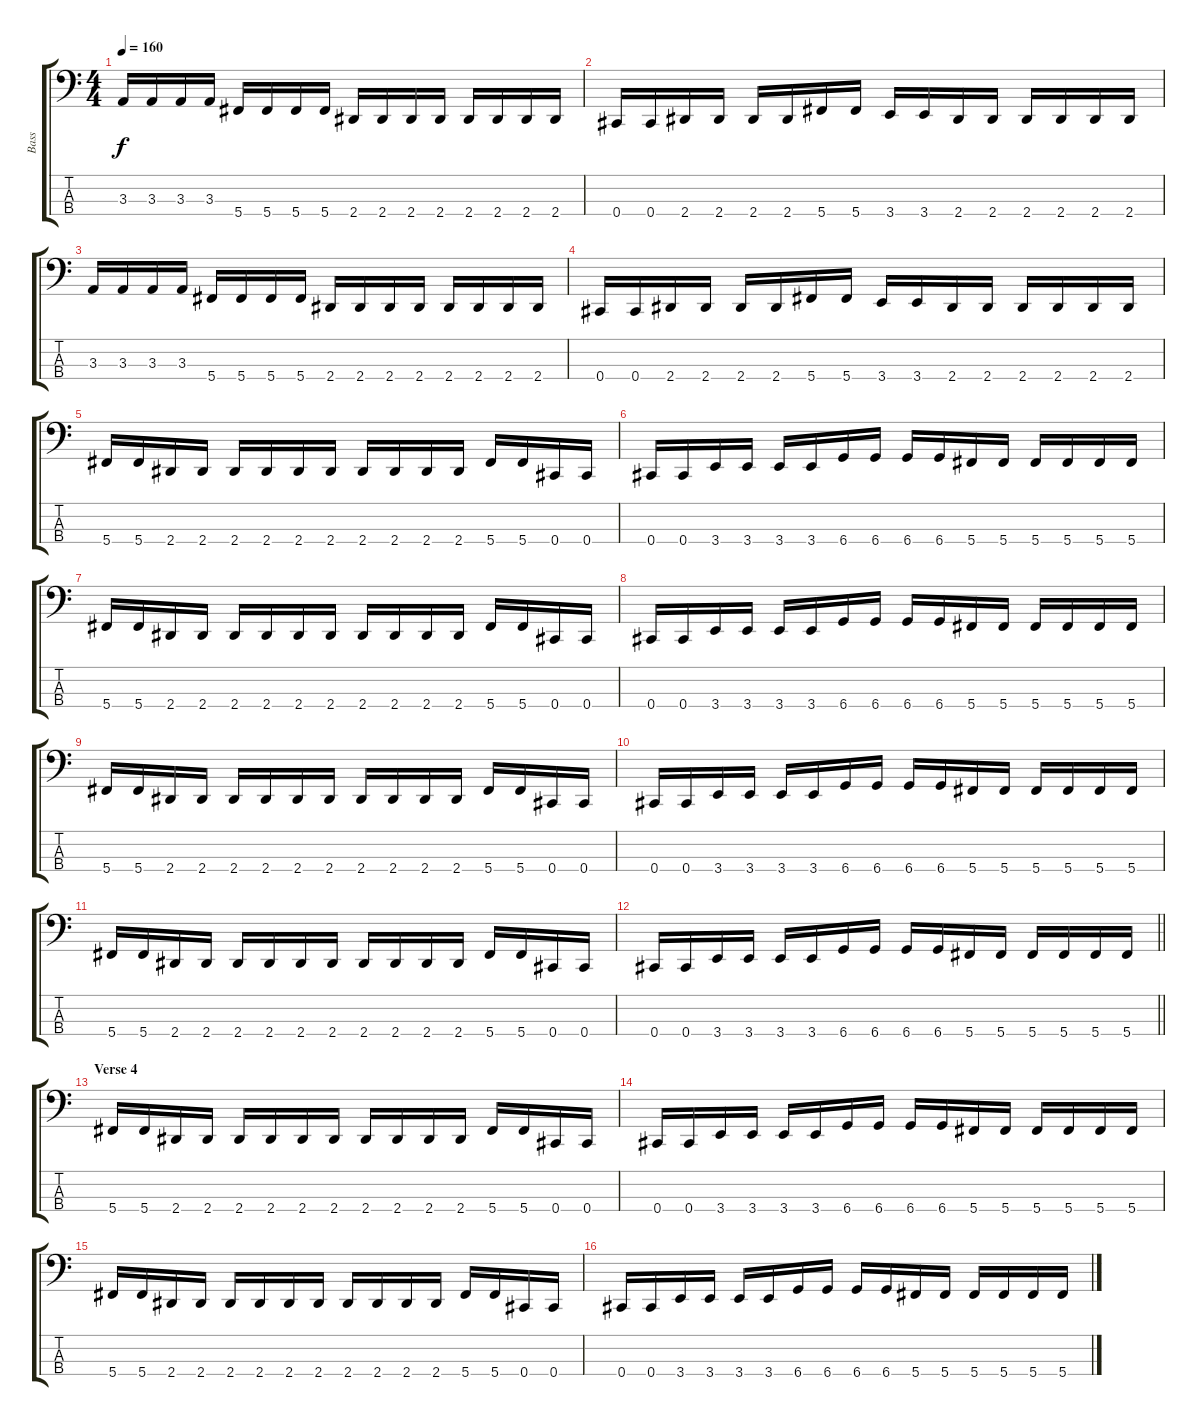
\track ("Bass" "Bass") {instrument electricbasspick}
\staff {score tabs}
\tuning (E2 B1 Gb1 Db1) {hide}
\ts (4 4)
\tempo 160
\clef f4
\ks c
3.3.16{dy f} 3.3.16 3.3.16 3.3.16 5.4.16 5.4.16 5.4.16 5.4.16 2.4.16 2.4.16 2.4.16 2.4.16 2.4.16 2.4.16 2.4.16 2.4.16 |
0.4.16 0.4.16 2.4.16 2.4.16 2.4.16 2.4.16 5.4.16 5.4.16 3.4.16 3.4.16 2.4.16 2.4.16 2.4.16 2.4.16 2.4.16 2.4.16 |
3.3.16 3.3.16 3.3.16 3.3.16 5.4.16 5.4.16 5.4.16 5.4.16 2.4.16 2.4.16 2.4.16 2.4.16 2.4.16 2.4.16 2.4.16 2.4.16 |
0.4.16 0.4.16 2.4.16 2.4.16 2.4.16 2.4.16 5.4.16 5.4.16 3.4.16 3.4.16 2.4.16 2.4.16 2.4.16 2.4.16 2.4.16 2.4.16 |
5.4.16 5.4.16 2.4.16 2.4.16 2.4.16 2.4.16 2.4.16 2.4.16 2.4.16 2.4.16 2.4.16 2.4.16 5.4.16 5.4.16 0.4.16 0.4.16 |
0.4.16 0.4.16 3.4.16 3.4.16 3.4.16 3.4.16 6.4.16 6.4.16 6.4.16 6.4.16 5.4.16 5.4.16 5.4.16 5.4.16 5.4.16 5.4.16 |
5.4.16 5.4.16 2.4.16 2.4.16 2.4.16 2.4.16 2.4.16 2.4.16 2.4.16 2.4.16 2.4.16 2.4.16 5.4.16 5.4.16 0.4.16 0.4.16 |
0.4.16 0.4.16 3.4.16 3.4.16 3.4.16 3.4.16 6.4.16 6.4.16 6.4.16 6.4.16 5.4.16 5.4.16 5.4.16 5.4.16 5.4.16 5.4.16 |
5.4.16 5.4.16 2.4.16 2.4.16 2.4.16 2.4.16 2.4.16 2.4.16 2.4.16 2.4.16 2.4.16 2.4.16 5.4.16 5.4.16 0.4.16 0.4.16 |
0.4.16 0.4.16 3.4.16 3.4.16 3.4.16 3.4.16 6.4.16 6.4.16 6.4.16 6.4.16 5.4.16 5.4.16 5.4.16 5.4.16 5.4.16 5.4.16 |
5.4.16 5.4.16 2.4.16 2.4.16 2.4.16 2.4.16 2.4.16 2.4.16 2.4.16 2.4.16 2.4.16 2.4.16 5.4.16 5.4.16 0.4.16 0.4.16 |
\barLineRight lightlight
0.4.16 0.4.16 3.4.16 3.4.16 3.4.16 3.4.16 6.4.16 6.4.16 6.4.16 6.4.16 5.4.16 5.4.16 5.4.16 5.4.16 5.4.16 5.4.16 |
\section ("" "Verse 4")
5.4.16 5.4.16 2.4.16 2.4.16 2.4.16 2.4.16 2.4.16 2.4.16 2.4.16 2.4.16 2.4.16 2.4.16 5.4.16 5.4.16 0.4.16 0.4.16 |
0.4.16 0.4.16 3.4.16 3.4.16 3.4.16 3.4.16 6.4.16 6.4.16 6.4.16 6.4.16 5.4.16 5.4.16 5.4.16 5.4.16 5.4.16 5.4.16 |
5.4.16 5.4.16 2.4.16 2.4.16 2.4.16 2.4.16 2.4.16 2.4.16 2.4.16 2.4.16 2.4.16 2.4.16 5.4.16 5.4.16 0.4.16 0.4.16 |
0.4.16 0.4.16 3.4.16 3.4.16 3.4.16 3.4.16 6.4.16 6.4.16 6.4.16 6.4.16 5.4.16 5.4.16 5.4.16 5.4.16 5.4.16 5.4.16
